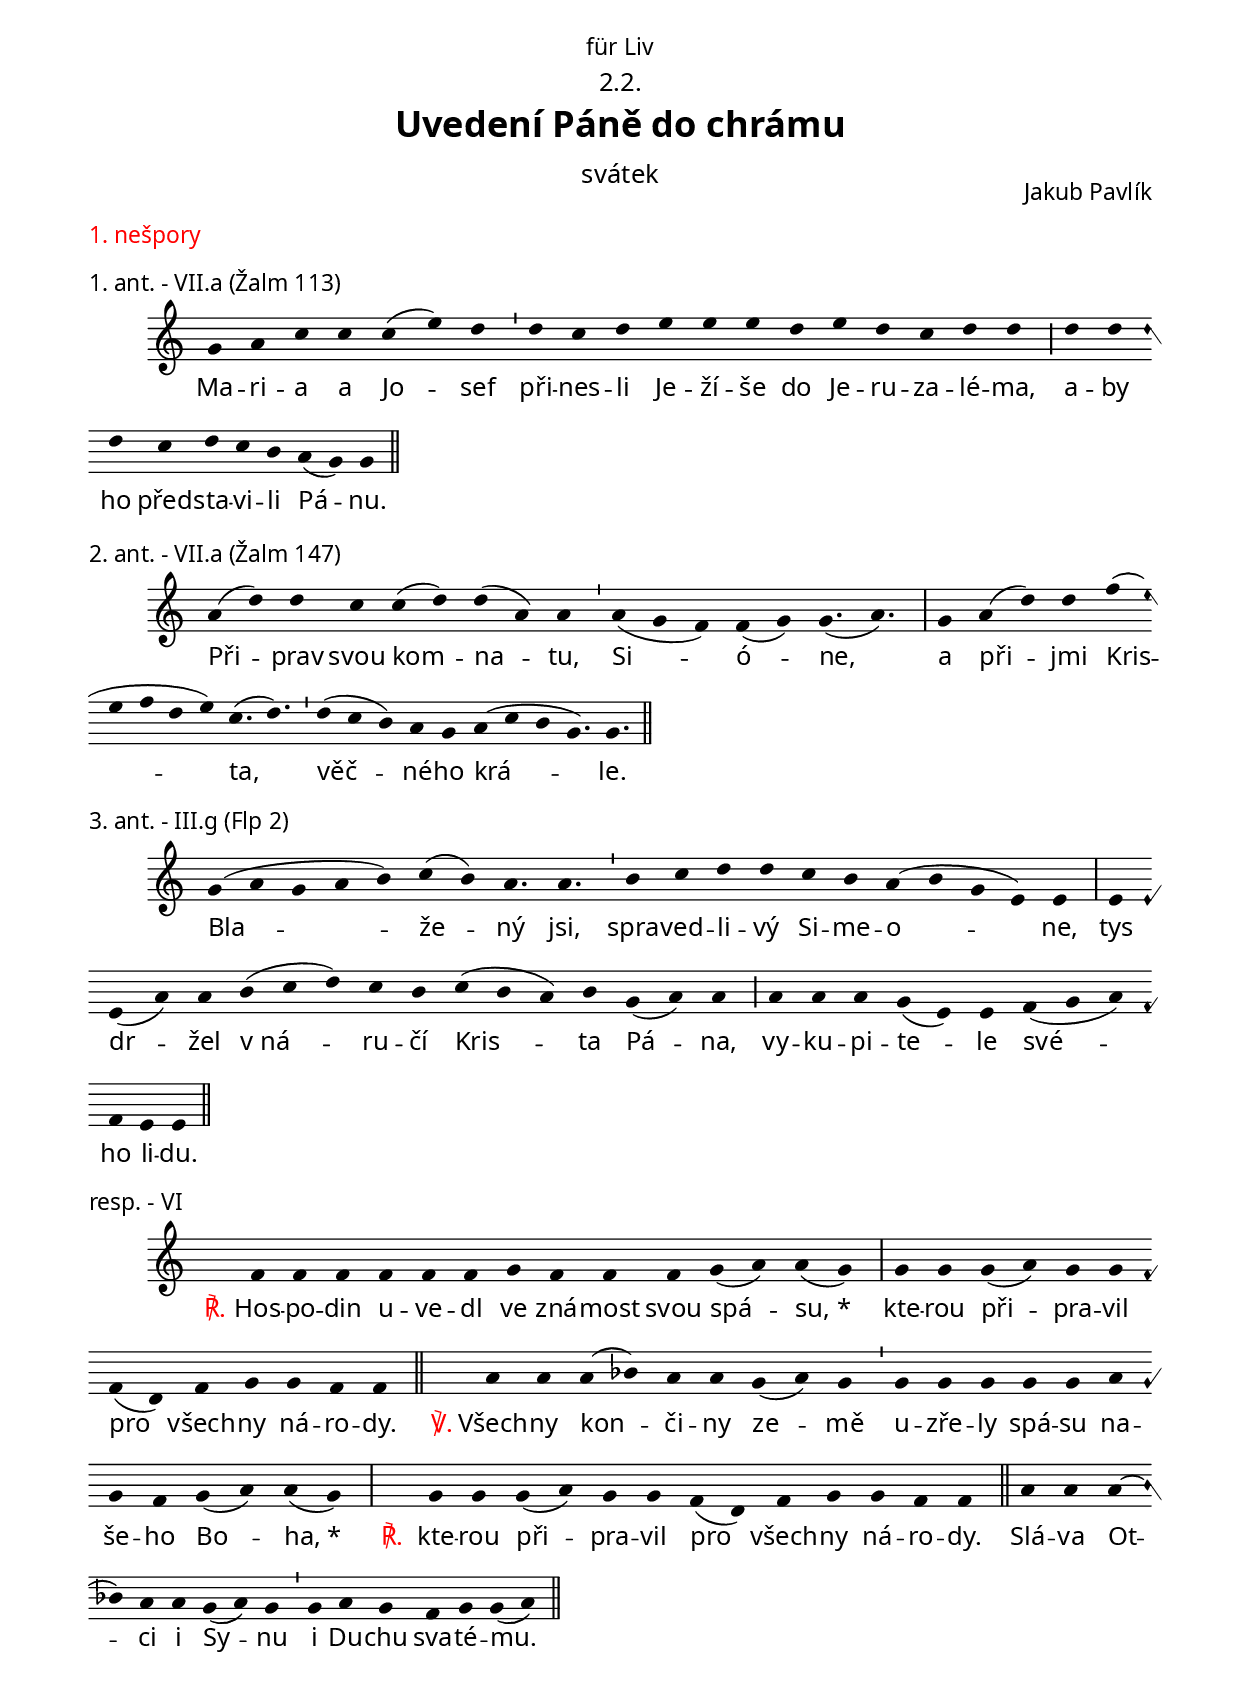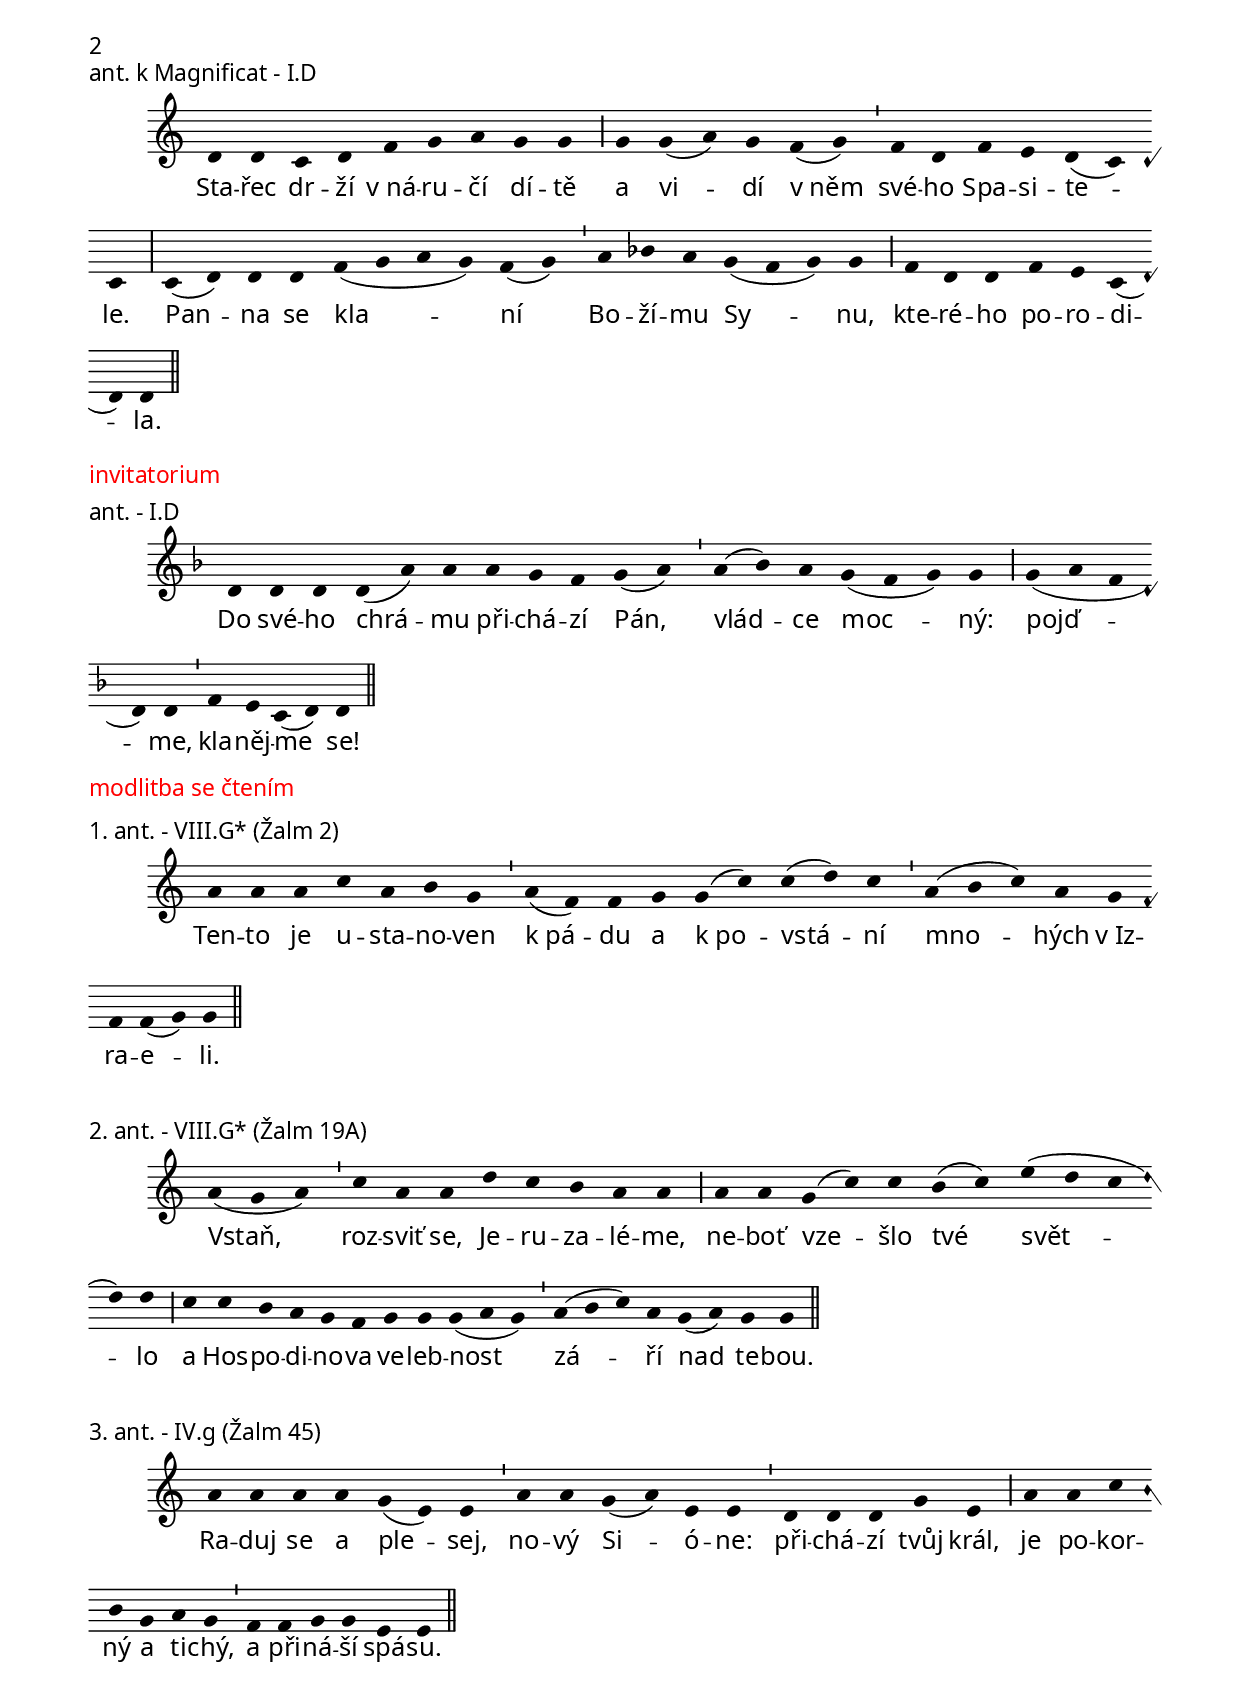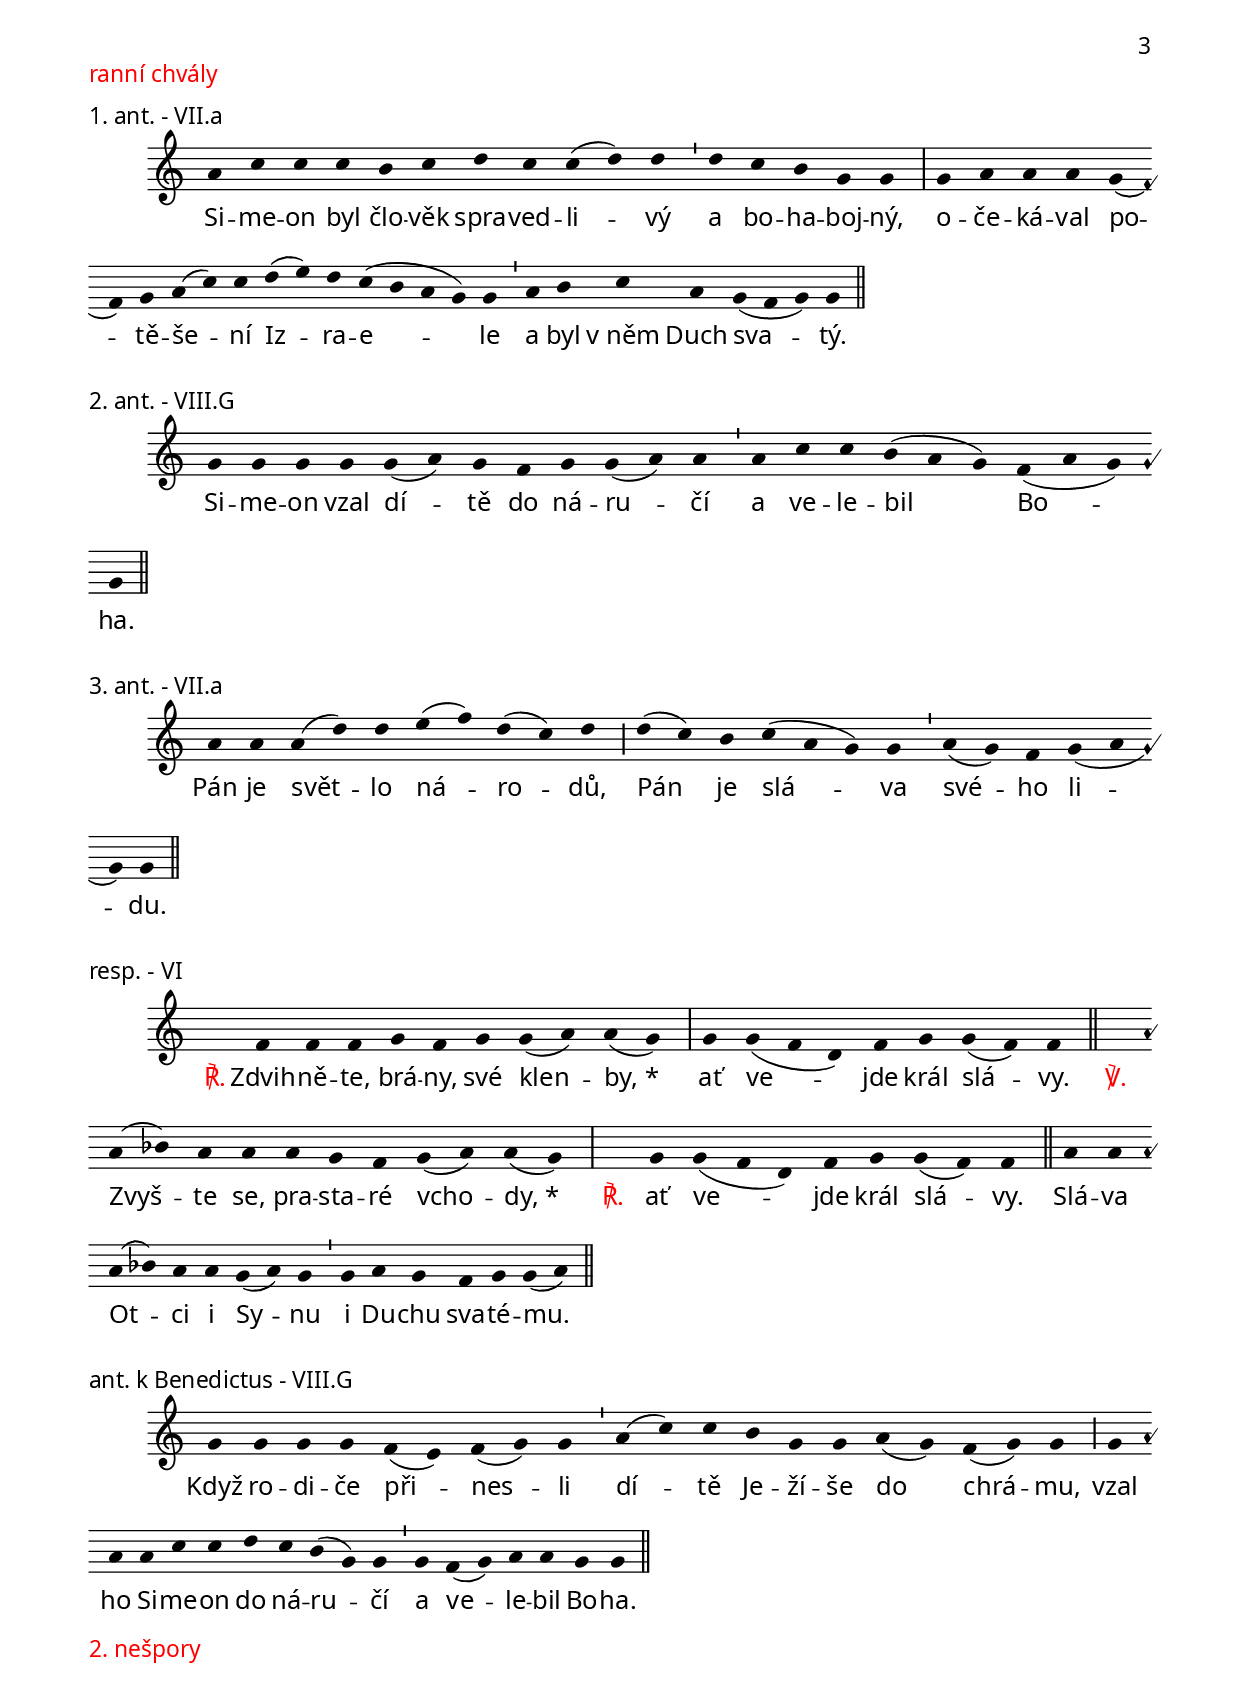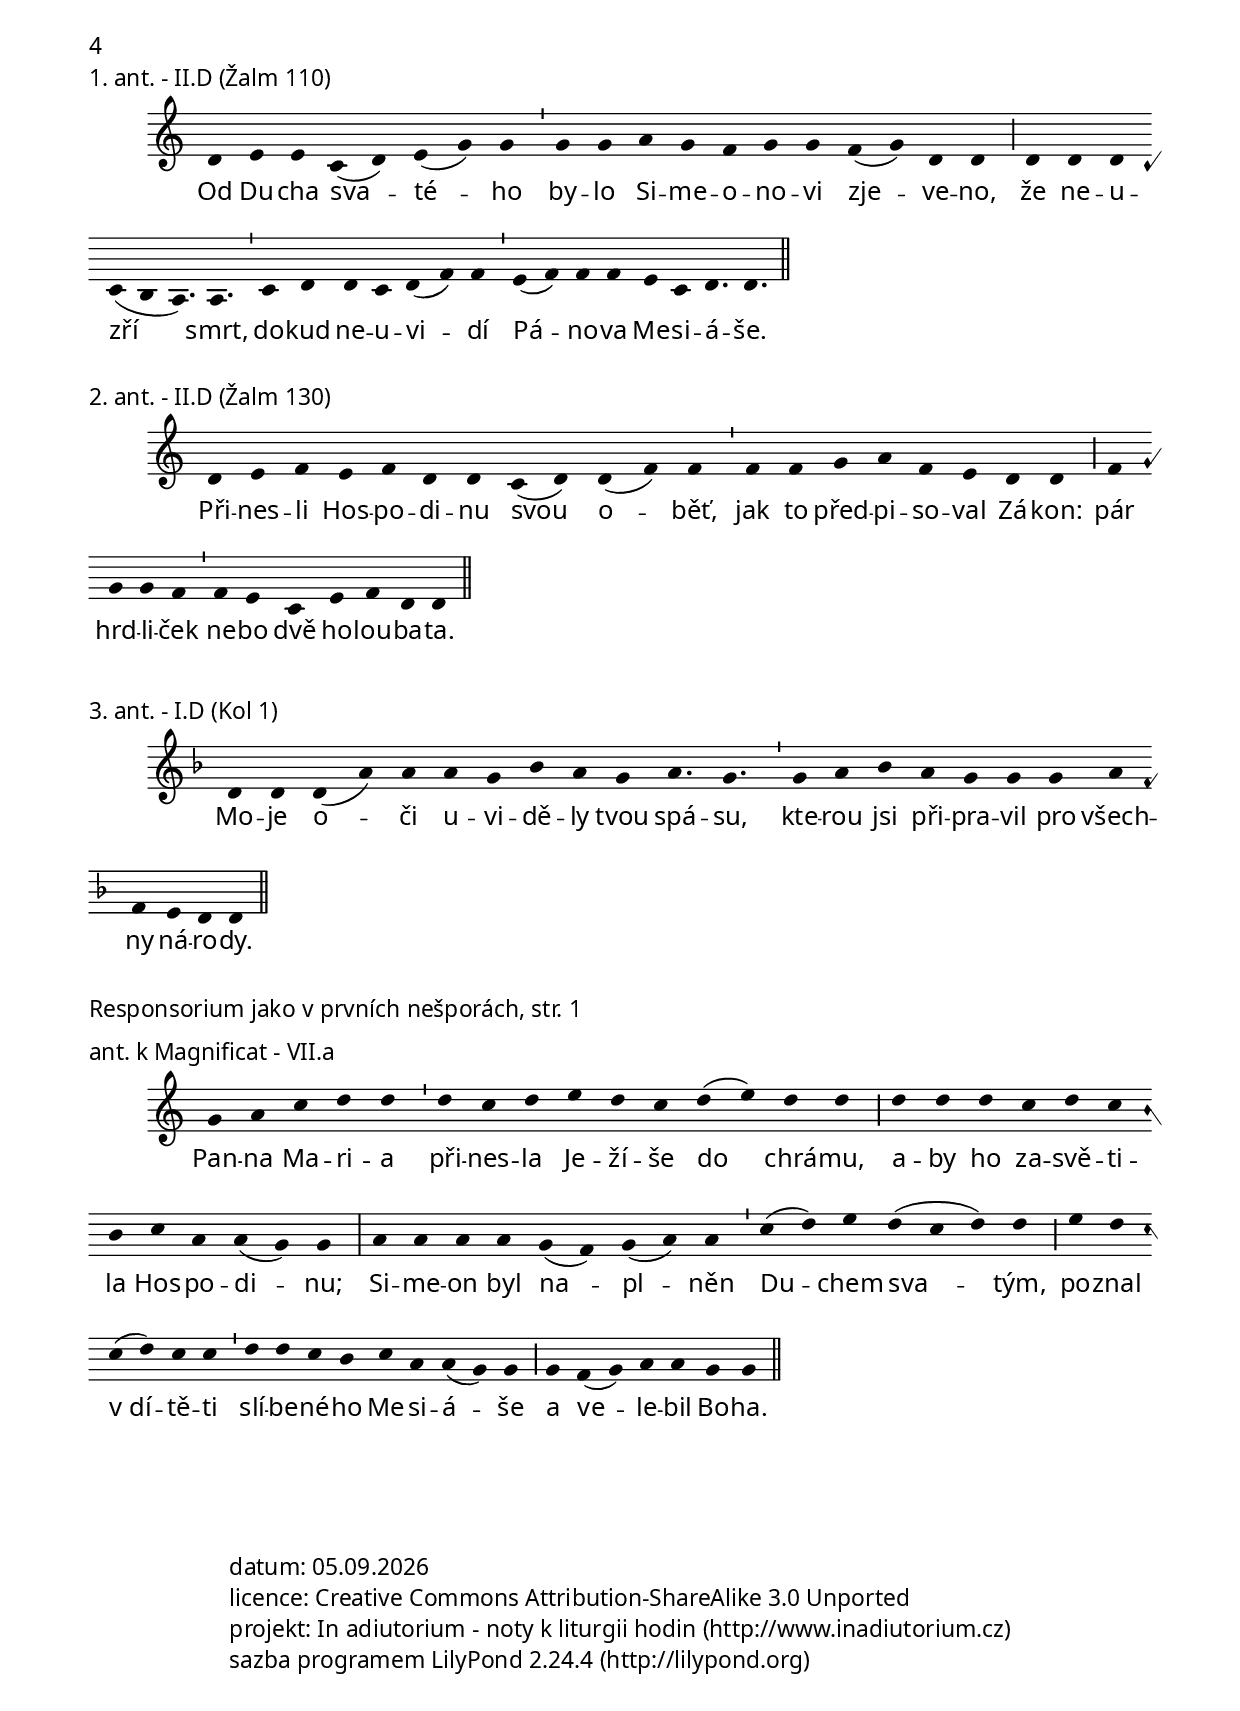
\version "2.14.2"

\include "../spolecne.ly"
\include "../dilyresponsorii.ly"

\header {
  title = \markup\titleSvatek
            "Uvedení Páně do chrámu"
            "svátek"
            2.2.
  composer = "Jakub Pavlík"
  dedication = "für Liv"
}

\markup {\nadpisHodinka {"1. nešpory"}}

\score {
  \relative c'' {
    \choralniRezim
    g4 a c c c( e) d \barMin
    d c d e e e d e d c d d \barMaior
    d d d c d c b a( g) g \barFinalis
  }
  \addlyrics {
    Ma -- ri -- a a Jo -- sef
    při -- nes -- li Je -- ží -- še do Je -- ru -- za -- lé -- ma,
    a -- by ho před -- sta -- vi -- li Pá -- nu.
  }
  \header {
    quid = "1. ant."
    modus = "VII"
    differentia = "a"
    psalmus = "Žalm 113"
    id = "1ne-a1"
    piece = \markup {\sestavTitulek}
  }
}

\score {
  \relative c'' {
    \choralniRezim
    a4( d) d c c( d) d( a) a \barMin
    a( g f) f( g) g4.( a) \barMax
    g4 a( d) d f( e f d e) c4.( d) \barMin
    d4( c b) a g a( c b g4.) g \barFinalis
  }
  \addlyrics {
    Při -- prav svou kom -- na -- tu,
    Si -- ó -- ne,
    a při -- jmi Kris -- ta,
    věč -- né -- ho krá -- le.
  }
  \header {
    quid = "2. ant."
    modus = "VII"
    differentia = "a"
    psalmus = "Žalm 147"
    id = "1ne-a2"
    piece = \markup {\sestavTitulek}
  }
}

\score {
  \relative c'' {
    \choralniRezim
    g4( a g a b) c( b) a4. a \barMin
    b4 c d d c b a( b g e) e \barMax
    e e( a) a b( c d) c b c( b a) b g( a) a \barMaior
    a a a g( e) e f( g a) f e e \barFinalis
  }
  \addlyrics {
    Bla -- že -- ný jsi,
    spra -- ved -- li -- vý Si -- me -- o -- ne,
    tys dr -- žel v_ná -- ru -- čí Kris -- ta Pá -- na,
    vy -- ku -- pi -- te -- le své -- ho li -- du.
  }
  \header {
    quid = "3. ant."
    modus = "III"
    differentia = "g"
    psalmus = "Flp 2"
    id = "1ne-a3"
    piece = \markup {\sestavTitulek}
  }
}

\score {
  \relative c' {
    \choralniRezim

    \label #'respInesp

    % R
    \neviditelna f
    f4 f f f f f g f f f g( a) a( g) \barMax
    g g g( a) g g f( d) f g g f f \barFinalis
    % V
    \neviditelna a
    a4 a a( bes) a a g( a) g \barMin g g g g g a g f g( a) a( g) \barMax
    % R
    \neviditelna g
    g g g( a) g g f( d) f g g f f \barFinalis
    % Slava
    \respVIdoxologie \barFinalis
  }
  \addlyrics {
    \Response Hos -- po -- din u -- ve -- dl ve zná -- most svou spá -- su,_*
    kte -- rou při -- pra -- vil pro všech -- ny ná -- ro -- dy.
    \Verse Všech -- ny kon -- či -- ny ze -- mě u -- zře -- ly spá -- su na -- še -- ho Bo -- ha,_*
    \Response kte -- rou při -- pra -- vil pro všech -- ny ná -- ro -- dy.
    \textRespDoxologie
  }
  \header {
    quid = "resp."
    modus = "VI"
    id = "1ne-resp"
    piece = \markup {\sestavTitulekResp}
  }
}

\score {
  \relative c' {
    \choralniRezim
    d4 d c d f g a g g \barMaior
    g g( a) g f( g) \barMin f d f e d( c) c \barMax
    c( d) d d f( g a g) f( g) \barMin
    a bes a g( f g) g \barMaior
    f d d f e c( d) d \barFinalis
  }
  \addlyrics {
    Sta -- řec dr -- ží v_ná -- ru -- čí dí -- tě
    a vi -- dí v_něm své -- ho Spa -- si -- te -- le.
    Pan -- na se kla -- ní
    Bo -- ží -- mu Sy -- nu,
    kte -- ré -- ho po -- ro -- di -- la.
  }
  \header {
    quid = "ant. k Magnificat"
    modus = "I"
    differentia = "D"
    psalmus = ""
    id = "1ne-amag"
    piece = \markup {\sestavTitulekBezZalmu}
  }
}

\markup {\nadpisHodinka {"invitatorium"}}

\score {
  \relative c' {
    \choralniRezim
    \key f \major
    d4 d d d( a') a a g f g( a) \barMin
    a4( bes) a g( f g) g \barMaior
    g( a f d) d \barMin
    f e c( d) d \barFinalis
  }
  \addlyrics {
    Do své -- ho chrá -- mu při -- chá -- zí Pán,
    vlád -- ce moc -- ný:
    pojď -- me,
    kla -- něj -- me se!
  }
  \header {
    quid = "ant."
    modus = "I"
    differentia = "D"
    psalmus = ""
    id = "invit"
    piece = \markup {\sestavTitulekBezZalmu}
  }
}

\markup {\nadpisHodinka {"modlitba se čtením"}}

\score {
  \relative c'' {
    \choralniRezim
    a4 a a c a b g \barMin
    a( f) f g g( c) c( d) c \barMin
    a( b c) a g f f( g) g \barFinalis
  }
  \addlyrics {
    Ten -- to je u -- sta -- no -- ven
    k_pá -- du a k_po -- vstá -- ní
    mno -- hých v_Iz -- ra -- e -- li.
  }
  \header {
    quid = "1. ant."
    modus = "VIII"
    differentia = "G*"
    psalmus = "Žalm 2"
    placet = "začátek nějaký normálnější"
    id = "mc-a1"
    piece = \markup {\sestavTitulek}
  }
}

\score {
  \relative c'' {
    \choralniRezim
    a4( g a) \barMin c a a d c b a a \barMaior
    a a g( c) c b( c) e( d c d) d \barMaior
    c c b a g f g g g( a g) \barMin
    a( b c) a g( a) g g \barFinalis
  }
  \addlyrics {
    Vstaň, roz -- sviť se, Je -- ru -- za -- lé -- me,
    ne -- boť vze -- šlo tvé svět -- lo
    a Hos -- po -- di -- no -- va ve -- leb -- nost
    zá -- ří nad te -- bou.
  }
  \header {
    quid = "2. ant."
    modus = "VIII"
    differentia = "G*"
    psalmus = "Žalm 19A"
    placet = "začátek tíhne spíš k modu II, aniž by byl nějak zvlášť krásný - upravit"
    id = "mc-a2"
    piece = \markup {\sestavTitulek}
  }
}

\score {
  \relative c'' {
    \choralniRezim
    a4 a a a g( e) e \barMin a a g( a) e e \barMin
    d d d g e \barMaior
    a a c b g a g \barMin
    f f g g e e \barFinalis
  }
  \addlyrics {
    Ra -- duj se a ple -- sej, no -- vý Si -- ó -- ne:
    při -- chá -- zí tvůj král,
    je po -- kor -- ný a ti -- chý,
    a při -- ná -- ší spá -- su.
  }
  \header {
    quid = "3. ant."
    modus = "IV"
    differentia = "g"
    psalmus = "Žalm 45"
    fial = "antifony/advent_tyden2.ly#ne-1ne-a1"
    id = "mc-a3"
    piece = \markup {\sestavTitulek}
  }
}

\markup {\nadpisHodinka {"ranní chvály"}}

\score {
  \relative c'' {
    \choralniRezim
    a4 c c c b c d c c( d) d \barMin
    d c b g g \barMax
    g a a a g( f) g a( c) c d( e) d c( b a g) g \barMin
    a b c a g( f g) g \barFinalis
  }
  \addlyrics {
    Si -- me -- on byl člo -- věk spra -- ved -- li -- vý
    a bo -- ha -- boj -- ný,
    o -- če -- ká -- val po -- tě -- še -- ní Iz -- ra -- e -- le
    a byl v_něm Duch sva -- tý.
  }
  \header {
    quid = "1. ant."
    modus = "VII"
    differentia = "a"
    psalmus = ""
    placet = "moc se mi nelíbí frázování _spravedlivý a bohabojný_, ale také zatím nevidím, jak jinak"
    id = "rch-a1"
    piece = \markup {\sestavTitulekBezZalmu}
  }
}

\score {
  \relative c'' {
    \choralniRezim
    g4 g g g g( a) g f g g( a) a \barMin
    a c c b( a g) f( a g) g \barFinalis
  }
  \addlyrics {
    Si -- me -- on vzal dí -- tě do ná -- ru -- čí
    a ve -- le -- bil Bo -- ha.
  }
  \header {
    quid = "2. ant."
    modus = "VIII"
    differentia = "G"
    psalmus = ""
    id = "rch-a2"
    piece = \markup {\sestavTitulekBezZalmu}
  }
}

\score {
  \relative c'' {
    \choralniRezim
    a4 a a( d) d e( f) d( c) d \barMaior
    d( c) b c( a g) g \barMin
    a( g) f g( a g) g \barFinalis
  }
  \addlyrics {
    Pán je svět -- lo ná -- ro -- dů,
    Pán je slá -- va
    své -- ho li -- du.
  }
  \header {
    quid = "3. ant."
    modus = "VII"
    differentia = "a"
    psalmus = ""
    placet = "na text takového pěkného rytmu a členění zkusit pár zpěvnějších variant"
    id = "rch-a3"
    piece = \markup {\sestavTitulekBezZalmu}
  }
}

\score {
  \relative c' {
    \choralniRezim

    % R
    \neviditelna f
    f4 f f g f g g( a) a( g) \barMax
    g g( f d) f g g( f) f \barFinalis
    % V
    \neviditelna a
    a( bes) a a a g f g( a) a( g) \barMax
    % R
    \neviditelna g
    g g( f d) f g g( f) f \barFinalis
    % Slava
    \respVIdoxologie \barFinalis
  }
  \addlyrics {
    \Response Zdvih -- ně -- te, brá -- ny, své klen -- by,_*
    ať ve -- jde král slá -- vy.
    \Verse Zvyš -- te se, pra -- sta -- ré vcho -- dy,_*
    \Response ať ve -- jde král slá -- vy.
    \textRespDoxologie
  }
  \header {
    quid = "resp."
    modus = "VI"
    id = "rch-resp"
    piece = \markup {\sestavTitulekResp}
  }
}

\score {
  \relative c'' {
    \choralniRezim
    g4 g g g f( e) f( g) g \barMin
    a( c) c b g g a( g) f( g) g \barMaior
    g a a c c d c b( g) g \barMin
    g f( g) a a g g \barFinalis
  }
  \addlyrics {
    Když ro -- di -- če při -- nes -- li
    dí -- tě Je -- ží -- še do chrá -- mu,
    vzal ho Si -- me -- on do ná -- ru -- čí
    a ve -- le -- bil Bo -- ha.
  }
  \header {
    quid = "ant. k Benedictus"
    modus = "VIII"
    differentia = "G"
    psalmus = ""
    id = "rch-aben"
    piece = \markup {\sestavTitulekBezZalmu}
  }
}

\markup {\nadpisHodinka {"2. nešpory"}}

\score {
  \relative c' {
    \choralniRezim
    d4 e e c( d) e( g) g \barMin
    g g a g f g g f( g) d d \barMaior
    d d d c( b a4.) a \barMin
    c4 d d c d( f) f \barMin
    e( f) f f e c d4. d \barFinalis
  }
  \addlyrics {
    Od Du -- cha sva -- té -- ho
    by -- lo Si -- me -- o -- no -- vi zje -- ve -- no,
    že ne -- u -- zří smrt,
    do -- kud ne -- u -- vi -- dí
    Pá -- no -- va Me -- si -- á -- še.
  }
  \header {
    quid = "1. ant."
    modus = "II"
    differentia = "D"
    psalmus = "Žalm 110"
    placet = "lépe"
    id = "2ne-a1"
    piece = \markup {\sestavTitulek}
  }
}

\score {
  \relative c' {
    \choralniRezim
    d4 e f e f d d c( d) d( f) f \barMin
    f f g a f e d d \barMaior
    f g g f \barMin
    f e c e f d d \barFinalis
  }
  \addlyrics {
    Při -- nes -- li Hos -- po -- di -- nu svou o -- běť,
    jak to před -- pi -- so -- val Zá -- kon:
    pár hrd -- li -- ček
    ne -- bo dvě ho -- lou -- ba -- ta.
  }
  \header {
    quid = "2. ant."
    modus = "II"
    differentia = "D"
    psalmus = "Žalm 130"
    id = "2ne-a2"
    piece = \markup {\sestavTitulek}
  }
}

\score {
  \relative c' {
    \choralniRezim
    \key f \major
    d4 d d( a') a a g bes a g a4. g \barMin
    g4 a bes a g g g a f e d d \barFinalis
  }
  \addlyrics {
    Mo -- je o -- či u -- vi -- dě -- ly tvou spá -- su,
    kte -- rou jsi při -- pra -- vil pro všech -- ny ná -- ro -- dy.
  }
  \header {
    quid = "3. ant."
    modus = "I"
    differentia = "D"
    psalmus = "Kol 1"
    fons = "slavnost Narození Páně, modlitba uprostřed dne, odpolední antifona"
    fial = "vanoce_narozenipane.ly#vden-anona"
    id = "2ne-a3"
    piece = \markup {\sestavTitulek}
  }
}

\markup {Responsorium jako v prvních nešporách, str. \page-ref #'respInesp "0" "?" }

\score {
  \relative c'' {
    \choralniRezim
    g4 a c d d \barMin
    d c d e d c d( e) d d \barMaior
    d d d c d c b c a a( g) g \barMax
    a a a a g( f) g( a) a \barMin
    c( d) e d( c d) d \barMaior
    e d c( d) c c \barMin
    d d c b c a a( g) g \barMaior
    g f( g) a a g g \barFinalis
  }
  \addlyrics {
    Pan -- na Ma -- ri -- a
    při -- nes -- la Je -- ží -- še do chrá -- mu,
    a -- by ho za -- svě -- ti -- la Hos -- po -- di -- nu;
    Si -- me -- on byl na -- pl -- něn
    Du -- chem sva -- tým,
    po -- znal v_dí -- tě -- ti
    slí -- be -- né -- ho Me -- si -- á -- še
    a ve -- le -- bil Bo -- ha.
  }
  \header {
    quid = "ant. k Magnificat"
    modus = "VII"
    differentia = "a"
    psalmus = ""
    id = "2ne-amag"
    piece = \markup {\sestavTitulekBezZalmu}
  }
}
